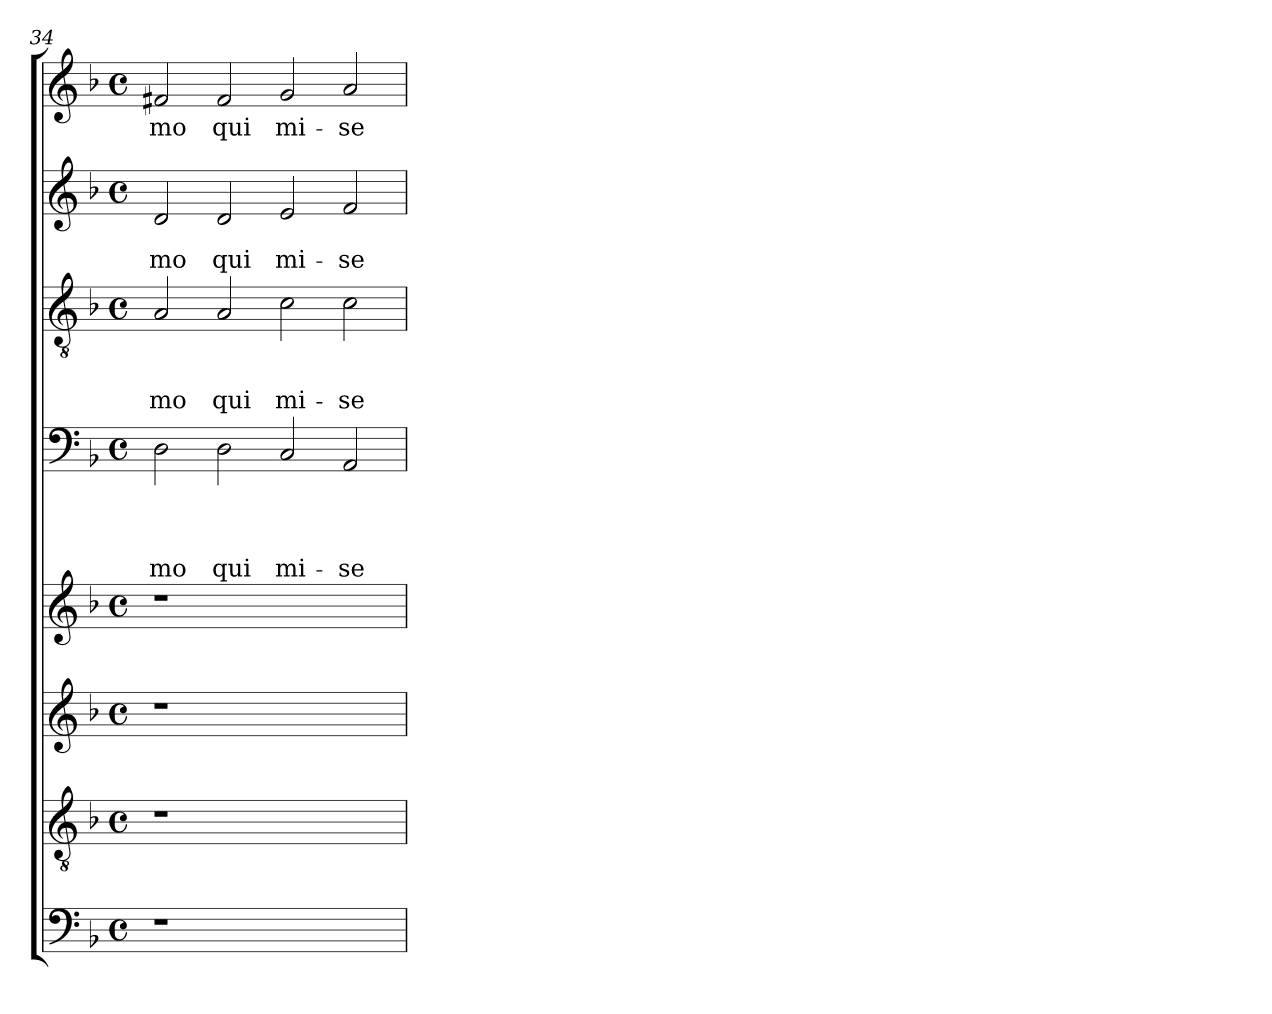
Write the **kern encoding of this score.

**kern	**kern	**kern	**kern	**kern	**text	**text	**text	**text	**kern	**text	**text	**text	**kern	**text	**text	**kern	**text
*part8	*part7	*part6	*part5	*part4	*part4	*part4	*part4	*part4	*part3	*part3	*part3	*part3	*part2	*part2	*part2	*part1	*part1
*staff8	*staff7	*staff6	*staff5	*staff4	*staff4	*staff4	*staff4	*staff4	*staff3	*staff3	*staff3	*staff3	*staff2	*staff2	*staff2	*staff1	*staff1
*clefF4	*clefGv2	*clefG2	*clefG2	*clefF4	*	*	*	*	*clefGv2	*	*	*	*clefG2	*	*	*clefG2	*
*k[b-]	*k[b-]	*k[b-]	*k[b-]	*k[b-]	*	*	*	*	*k[b-]	*	*	*	*k[b-]	*	*	*k[b-]	*
*F:	*F:	*F:	*F:	*F:	*	*	*	*	*F:	*	*	*	*F:	*	*	*F:	*
*M4/4	*M4/4	*M4/4	*M4/4	*M4/4	*	*	*	*	*M4/4	*	*	*	*M4/4	*	*	*M4/4	*
*met(c)	*met(c)	*met(c)	*met(c)	*met(c)	*	*	*	*	*met(c)	*	*	*	*met(c)	*	*	*met(c)	*
=34	=34	=34	=34	=34	=34	=34	=34	=34	=34	=34	=34	=34	=34	=34	=34	=34	=34
!	!	!	!	!	!	!	!	!LO:LY:b	!	!	!	!LO:LY:b	!	!	!LO:LY:b	!	!LO:LY:b
1r	1r	1r	1r	2D\	.	.	.	-mo	2A/	.	.	-mo	2d/	.	-mo	2f#X/	-mo
!	!	!	!	!	!	!	!	!LO:LY:b	!	!	!	!LO:LY:b	!	!	!LO:LY:b	!	!LO:LY:b
.	.	.	.	2D\	.	.	.	qui	2A/	.	.	qui	2d/	.	qui	2f#/	qui
!	!	!	!	!	!	!	!	!LO:LY:b	!	!	!	!LO:LY:b	!	!	!LO:LY:b	!	!LO:LY:b
1ryy	1ryy	1ryy	1ryy	2C/	.	.	.	mi-	2c\	.	.	mi-	2e/	.	mi-	2g/	mi-
!	!	!	!	!	!	!	!	!LO:LY:b	!	!	!	!LO:LY:b	!	!	!LO:LY:b	!	!LO:LY:b
.	.	.	.	2AA/	.	.	.	-se-	2c\	.	.	-se-	2f/	.	-se-	2a/	-se-
=	=	=	=	=	=	=	=	=	=	=	=	=	=	=	=	=	=
*-	*-	*-	*-	*-	*-	*-	*-	*-	*-	*-	*-	*-	*-	*-	*-	*-	*-
